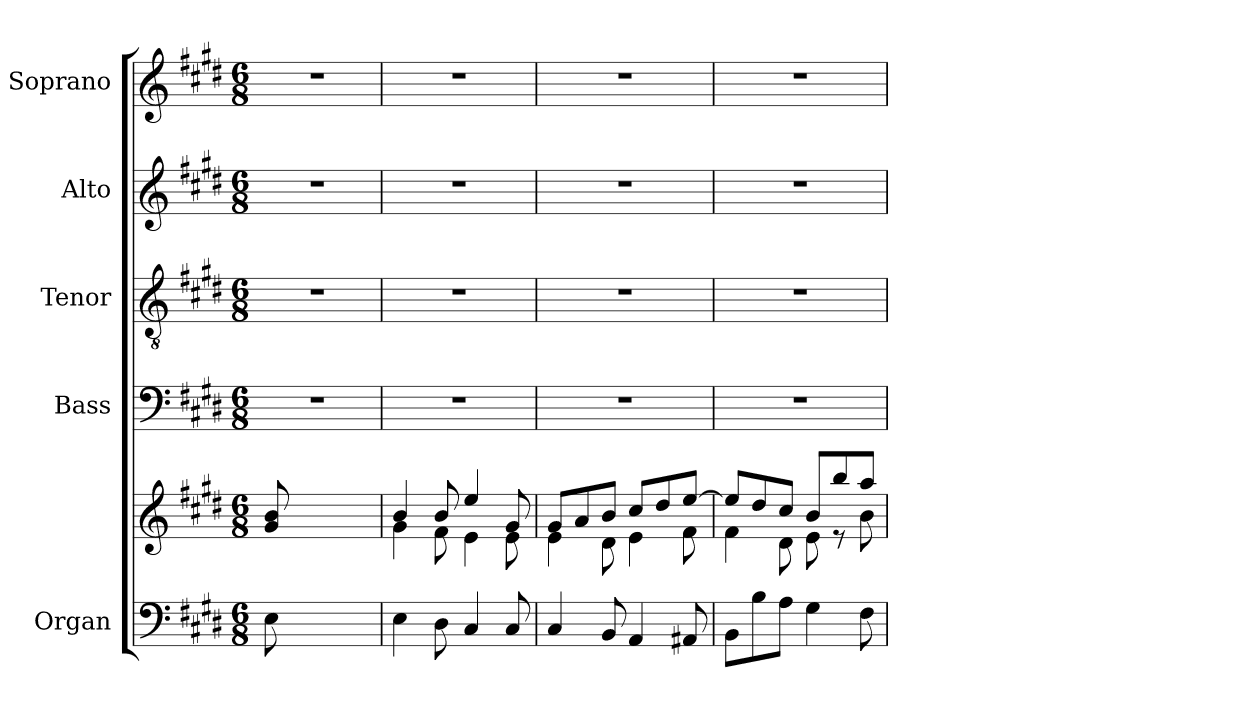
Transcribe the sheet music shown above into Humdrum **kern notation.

**kern	**kern	**kern	**kern	**kern	**kern
*part5	*part5	*part4	*part3	*part2	*part1
*staff6	*staff5	*staff4	*staff3	*staff2	*staff1
*I"Organ	*	*I"Bass	*I"Tenor	*I"Alto	*I"Soprano
*I'Org.	*	*I'B.	*I'T.	*I'A.	*I'S.
!!LO:PB:g=z
*clefF4	*clefG2	*clefF4	*clefGv2	*clefG2	*clefG2
*	*	*	*ITrd7c12	*	*
*k[f#c#g#d#]	*k[f#c#g#d#]	*k[f#c#g#d#]	*k[f#c#g#d#]	*k[f#c#g#d#]	*k[f#c#g#d#]
*E:	*E:	*E:	*E:	*E:	*E:
*M6/8	*M6/8	*M6/8	*M6/8	*M6/8	*M6/8
=	=	=	=	=	=
!	!	!LO:N:vis=1	!LO:N:vis=1	!LO:N:vis=1	!LO:N:vis=1
8Ei\	8g#i/ 8bi	2.r	2.r	2.r	2.r
2ryy	2ryy	.	.	.	.
8ryy	8ryy	.	.	.	.
=1	=1	=1	=1	=1	=1
*	*^	*	*	*	*
!	!	!	!LO:N:vis=1	!LO:N:vis=1	!LO:N:vis=1	!LO:N:vis=1
4Ei\	4bi/	4g#i\	2.r	2.r	2.r	2.r
8D#i\	8bi/	8f#i\	.	.	.	.
4C#i/	4eei/	4ei\	.	.	.	.
8C#i/	8g#i/	8ei\	.	.	.	.
=2	=2	=2	=2	=2	=2	=2
!	!	!	!LO:N:vis=1	!LO:N:vis=1	!LO:N:vis=1	!LO:N:vis=1
4C#i/	8g#i/L	4ei\	2.r	2.r	2.r	2.r
.	8ai/	.	.	.	.	.
8BBi/	8bi/J	8d#i\	.	.	.	.
4AAi/	8cc#i/L	4ei\	.	.	.	.
.	8dd#i/	.	.	.	.	.
8AA#Xi/	[8eei/J	8f#i\	.	.	.	.
=3	=3	=3	=3	=3	=3	=3
!	!	!	!LO:N:vis=1	!LO:N:vis=1	!LO:N:vis=1	!LO:N:vis=1
8BBi\L	8eei/L]	4f#i\	2.r	2.r	2.r	2.r
8Bi\	8dd#i/	.	.	.	.	.
8Ai\J	8cc#i/J	8d#i\	.	.	.	.
4G#i\	8bi/L	8ei\	.	.	.	.
.	8bbi/	8r	.	.	.	.
8F#i\	8aai/J	8bi\	.	.	.	.
*	*v	*v	*	*	*	*
=	=	=	=	=	=
*-	*-	*-	*-	*-	*-
